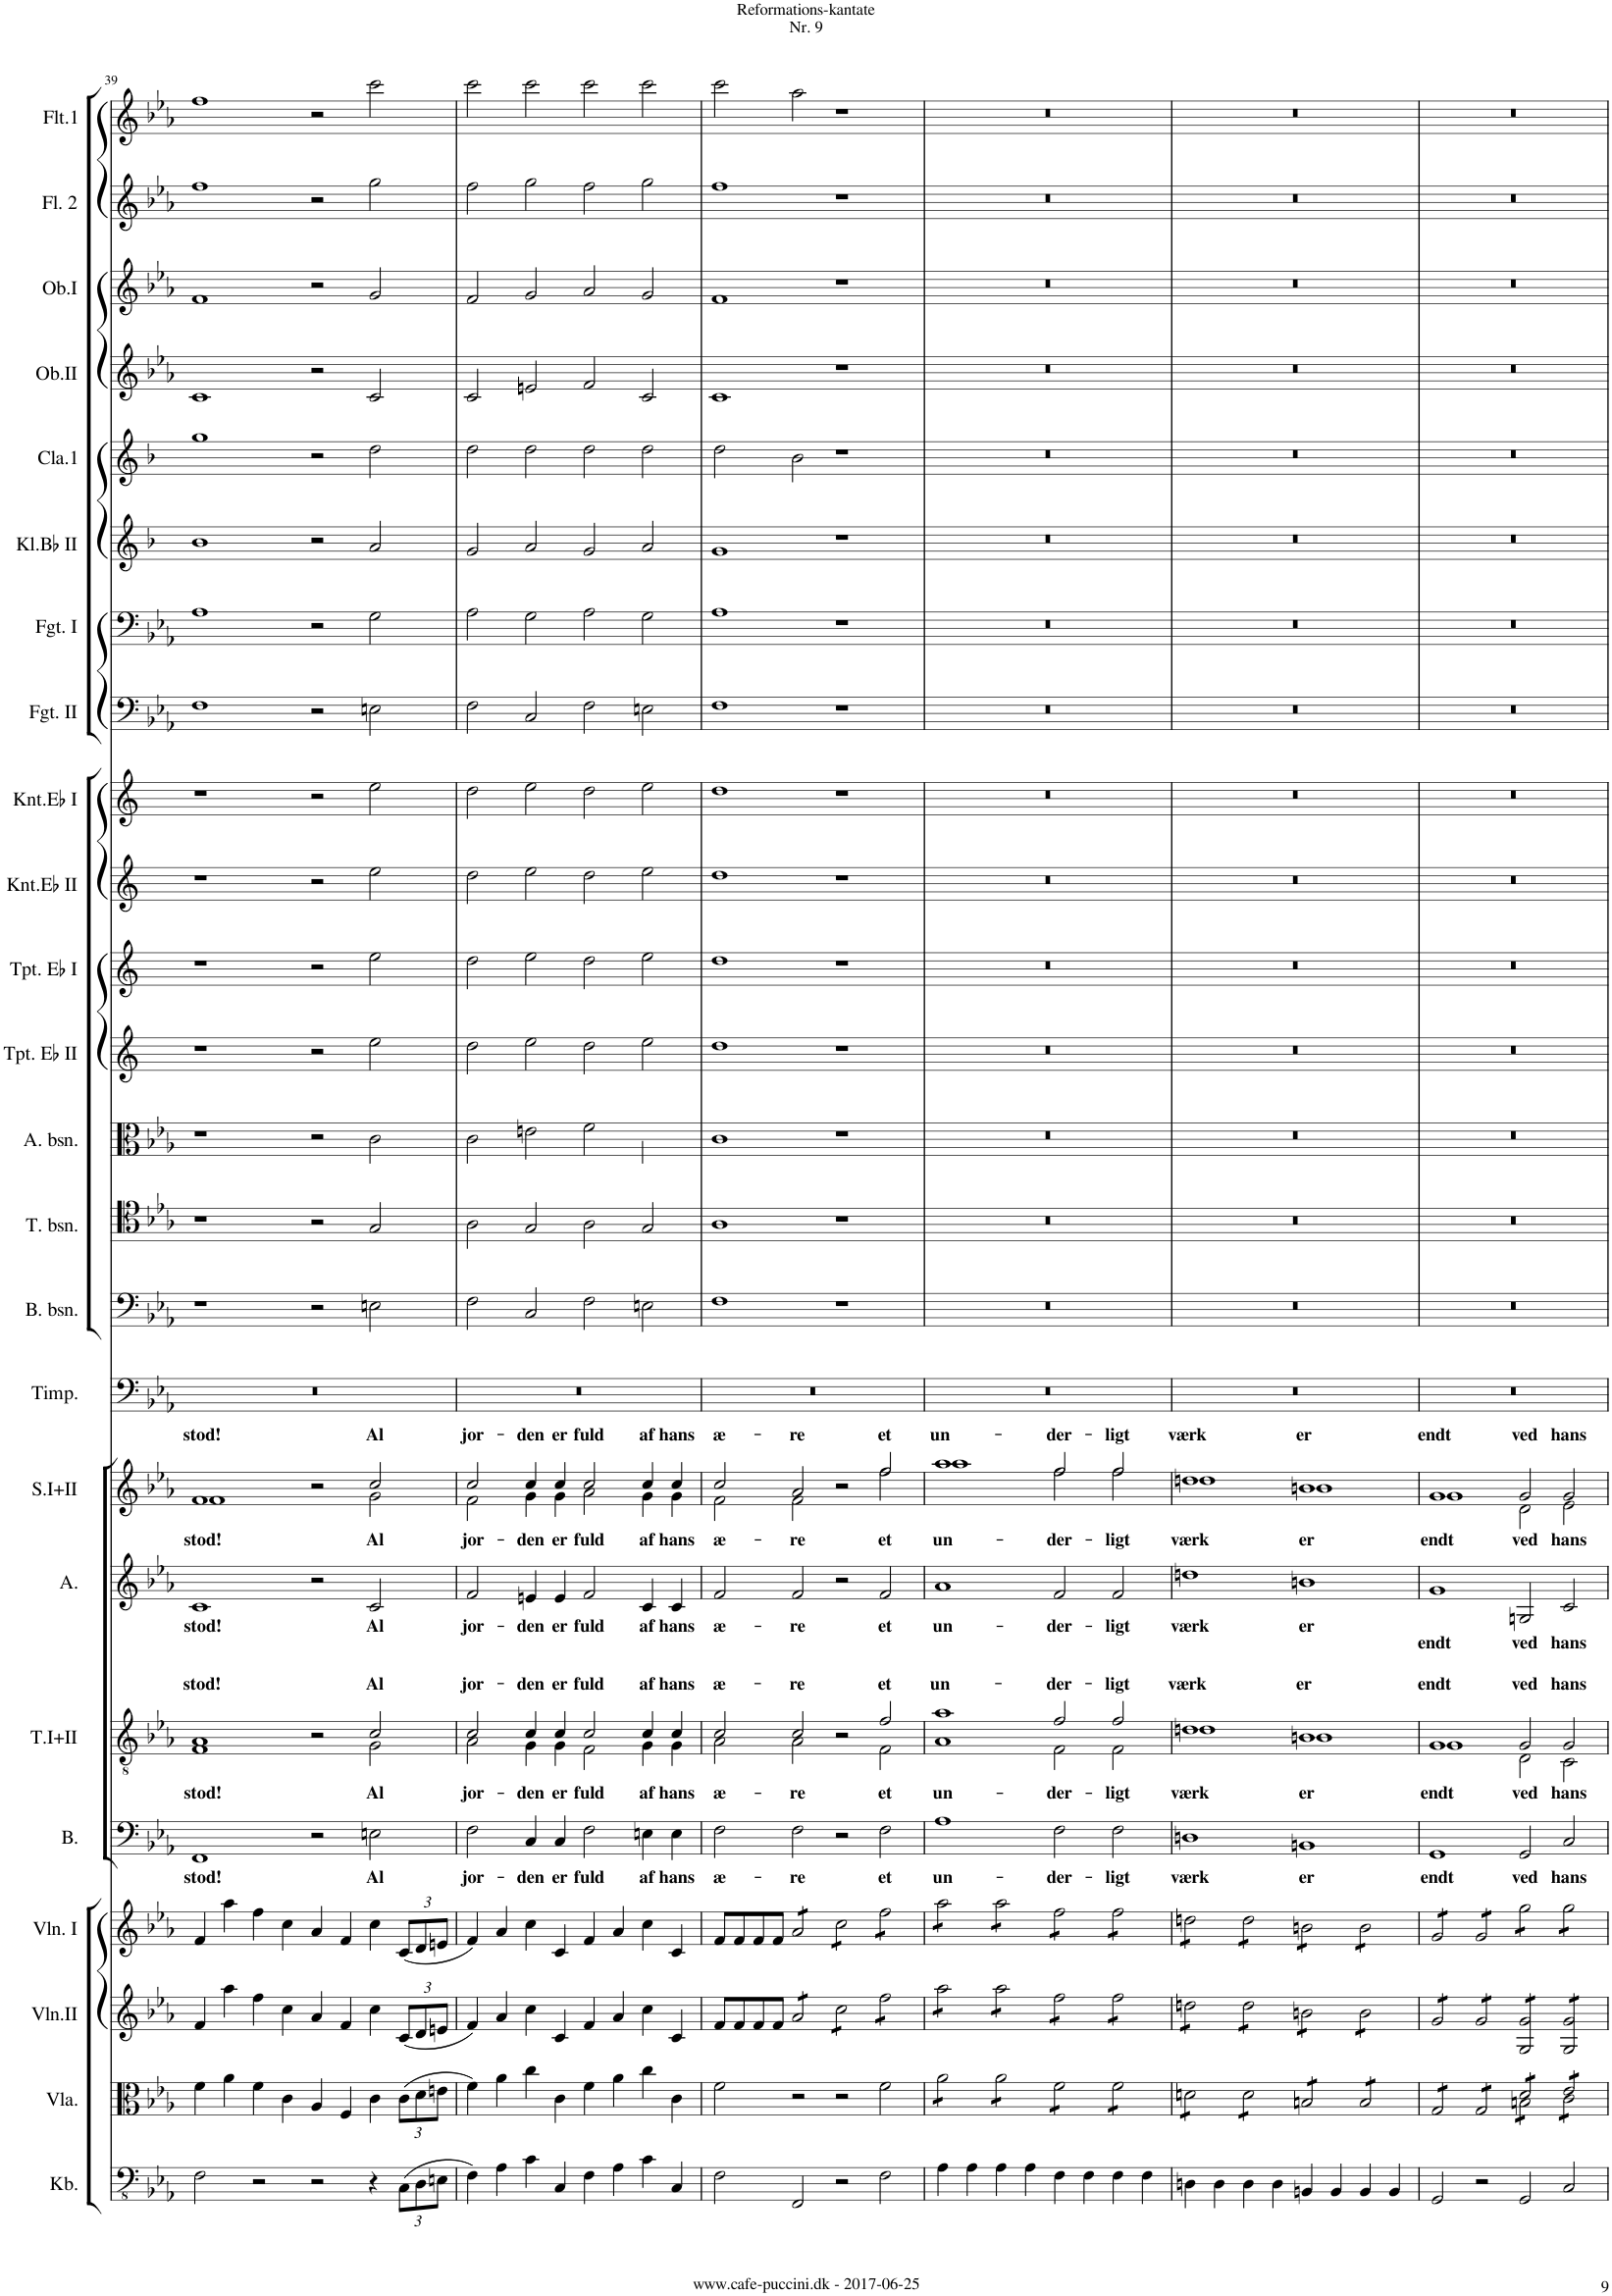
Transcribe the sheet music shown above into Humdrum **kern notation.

**kern	**kern	**kern	**kern	**kern	**text	**kern	**text	**kern	**text	**kern	**text	**kern	**kern	**kern	**kern	**kern	**kern	**kern	**kern	**kern	**kern	**kern	**kern	**kern	**kern	**kern	**kern
*part24	*part23	*part22	*part21	*part20	*part20	*part19	*part19	*part18	*part18	*part17	*part17	*part16	*part15	*part14	*part13	*part12	*part11	*part10	*part9	*part8	*part7	*part6	*part5	*part4	*part3	*part2	*part1
*staff24	*staff23	*staff22	*staff21	*staff20	*staff20	*staff19	*staff19	*staff18	*staff18	*staff17	*staff17	*staff16	*staff15	*staff14	*staff13	*staff12	*staff11	*staff10	*staff9	*staff8	*staff7	*staff6	*staff5	*staff4	*staff3	*staff2	*staff1
*I"Kontrabas	*I"Viola	*I"Violin II	*I"Violin I	*I"Bas	*	*I"Tenor I+II	*	*I"Alt	*	*I"Sopran I+II	*	*I"Timpani	*I"Basbasun	*I"Tenorbasun	*I"Altbasun	*I"Trompet i Eb II	*I"Trompet i Eb I	*I"Kornet i Eb II	*I"Kornet i Eb I	*I"Fagot II	*I"Fagot I	*I"Klarinet i Bb II	*I"Clarinetto 1 (Bb)	*I"Obo II	*I"Obo I	*I"Flauto 2	*I"Flauto 1
*I'Kb.	*I'Vla.	*I'Vln.II	*I'Vln. I	*I'B.	*	*I'T.I+II	*	*I'A.	*	*I'S.I+II	*	*I'Timp.	*I'B. bsn.	*I'T. bsn.	*I'A. bsn.	*I'Tpt. Eb II	*I'Tpt. Eb I	*I'Knt.Eb II	*I'Knt.Eb I	*I'Fgt. II	*I'Fgt. I	*I'Kl.Bb II	*I'Cla.1	*I'Ob.II	*I'Ob.I	*I'Fl. 2	*I'Flt.1
!!LO:PB:g=z
*clefFv4	*clefC3	*clefG2	*clefG2	*clefF4	*	*clefGv2	*	*clefG2	*	*clefG2	*	*clefF4	*clefF4	*clefC4	*clefC3	*clefG2	*clefG2	*clefG2	*clefG2	*clefF4	*clefF4	*clefG2	*clefG2	*clefG2	*clefG2	*clefG2	*clefG2
*Trd7c12	*	*	*	*	*	*	*	*	*	*	*	*	*	*	*	*Trd-2c-3	*Trd-2c-3	*Trd-2c-3	*Trd-2c-3	*	*	*Trd1c2	*Trd1c2	*	*	*	*
*k[b-e-a-]	*k[b-e-a-]	*k[b-e-a-]	*k[b-e-a-]	*k[b-e-a-]	*	*k[b-e-a-]	*	*k[b-e-a-]	*	*k[b-e-a-]	*	*k[b-e-a-]	*k[b-e-a-]	*k[b-e-a-]	*k[b-e-a-]	*k[]	*k[]	*k[]	*k[]	*k[b-e-a-]	*k[b-e-a-]	*k[b-]	*k[b-]	*k[b-e-a-]	*k[b-e-a-]	*k[b-e-a-]	*k[b-e-a-]
*M8/4	*M8/4	*M8/4	*M8/4	*M8/4	*	*M8/4	*	*M8/4	*	*M8/4	*	*M8/4	*M8/4	*M8/4	*M8/4	*M8/4	*M8/4	*M8/4	*M8/4	*M8/4	*M8/4	*M8/4	*M8/4	*M8/4	*M8/4	*M8/4	*M8/4
*met(c|)	*met(c|)	*met(c|)	*met(c|)	*met(c|)	*	*met(c|)	*	*met(c|)	*	*met(c|)	*	*met(c|)	*met(c|)	*met(c|)	*met(c|)	*met(c|)	*met(c|)	*met(c|)	*met(c|)	*met(c|)	*met(c|)	*met(c|)	*met(c|)	*met(c|)	*met(c|)	*met(c|)	*met(c|)
=39	=39	=39	=39	=39	=39	=39	=39	=39	=39	=39	=39	=39	=39	=39	=39	=39	=39	=39	=39	=39	=39	=39	=39	=39	=39	=39	=39
!	!	!	!	!	!LO:LY:b	!	!LO:LY:a	!	!	!	!	!	!	!	!	!	!	!	!	!	!	!	!	!	!	!	!
*	*	*	*	*	*	*^	*	*	*	*	*	*	*	*	*	*	*	*	*	*	*	*	*	*	*	*	*
!	!	!	!	!	!	!	!	!LO:LY:b	!	!LO:LY:b	!	!LO:LY:a	!	!	!	!	!	!	!	!	!	!	!	!	!	!	!	!
*	*	*	*	*	*	*	*	*	*	*	*^	*	*	*	*	*	*	*	*	*	*	*	*	*	*	*	*	*
!	!	!	!	!	!	!	!	!	!	!	!	!	!LO:LY:b	!	!	!	!	!	!	!	!	!	!	!	!	!	!	!	!
2FF\	4f\	4f/	4f/	1FF	stod!	1A-	1F	stod!	1c	stod!	1f	1f	stod!	0r	1r	1r	1r	1r	1r	1r	1r	1F	1A-	1b-	1gg	1c	1f	1ff	1ff
.	4a-\	4aa-\	4aa-\	.	.	.	.	.	.	.	.	.	.	.	.	.	.	.	.	.	.	.	.	.	.	.	.	.	.
2r	4f\	4ff\	4ff\	.	.	.	.	.	.	.	.	.	.	.	.	.	.	.	.	.	.	.	.	.	.	.	.	.	.
.	4c\	4cc\	4cc\	.	.	.	.	.	.	.	.	.	.	.	.	.	.	.	.	.	.	.	.	.	.	.	.	.	.
2r	4A-/	4a-/	4a-/	2r	.	2r	2ryy	.	2r	.	2r	2ryy	.	.	2r	2r	2r	2r	2r	2r	2r	2r	2r	2r	2r	2r	2r	2r	2r
.	4F/	4f/	4f/	.	.	.	.	.	.	.	.	.	.	.	.	.	.	.	.	.	.	.	.	.	.	.	.	.	.
!	!	!	!	!	!LO:LY:b	!	!	!LO:LY:a	!	!	!	!	!	!	!	!	!	!	!	!	!	!	!	!	!	!	!	!	!
!	!	!	!	!	!	!	!	!LO:LY:b	!	!LO:LY:b	!	!	!LO:LY:a	!	!	!	!	!	!	!	!	!	!	!	!	!	!	!	!
!	!	!	!	!	!	!	!	!	!	!	!	!	!LO:LY:b	!	!	!	!	!	!	!	!	!	!	!	!	!	!	!	!
4r	4c\	4cc\	4cc\	2En\	Al	2c/	2G\	Al	2c/	Al	2cc/	2g\	Al	.	2En\	2G/	2c\	2ee\	2ee\	2ee\	2ee\	2En\	2G\	2a/	2dd\	2c/	2g/	2gg\	2ccc\
*Xbrackettup	*Xbrackettup	*Xbrackettup	*Xbrackettup	*	*	*	*	*	*	*	*	*	*	*	*	*	*	*	*	*	*	*	*	*	*	*	*	*	*
(12CC\L	(12c\L	(12c/L	(12c/L	.	.	.	.	.	.	.	.	.	.	.	.	.	.	.	.	.	.	.	.	.	.	.	.	.	.
12DD\	12d\	12d/	12d/	.	.	.	.	.	.	.	.	.	.	.	.	.	.	.	.	.	.	.	.	.	.	.	.	.	.
12EEn\J	12en\J	12en/J	12en/J	.	.	.	.	.	.	.	.	.	.	.	.	.	.	.	.	.	.	.	.	.	.	.	.	.	.
=40	=40	=40	=40	=40	=40	=40	=40	=40	=40	=40	=40	=40	=40	=40	=40	=40	=40	=40	=40	=40	=40	=40	=40	=40	=40	=40	=40	=40	=40
!	!	!	!	!	!LO:LY:b	!	!	!LO:LY:a	!	!	!	!	!	!	!	!	!	!	!	!	!	!	!	!	!	!	!	!	!
!	!	!	!	!	!	!	!	!LO:LY:b	!	!LO:LY:b	!	!	!LO:LY:a	!	!	!	!	!	!	!	!	!	!	!	!	!	!	!	!
!	!	!	!	!	!	!	!	!	!	!	!	!	!LO:LY:b	!	!	!	!	!	!	!	!	!	!	!	!	!	!	!	!
4FF\)	4f\)	4f/)	4f/)	2F\	jor-	2c/	2A-\	jor-	2f/	jor-	2cc/	2f\	jor-	0r	2F\	2A-\	2c\	2dd\	2dd\	2dd\	2dd\	2F\	2A-\	2g/	2dd\	2c/	2f/	2ff\	2ccc\
4AA-\	4a-\	4a-/	4a-/	.	.	.	.	.	.	.	.	.	.	.	.	.	.	.	.	.	.	.	.	.	.	.	.	.	.
!	!	!	!	!	!LO:LY:b	!	!	!LO:LY:a	!	!	!	!	!	!	!	!	!	!	!	!	!	!	!	!	!	!	!	!	!
!	!	!	!	!	!	!	!	!LO:LY:b	!	!LO:LY:b	!	!	!LO:LY:a	!	!	!	!	!	!	!	!	!	!	!	!	!	!	!	!
!	!	!	!	!	!	!	!	!	!	!	!	!	!LO:LY:b	!	!	!	!	!	!	!	!	!	!	!	!	!	!	!	!
4C\	4cc\	4cc\	4cc\	4C/	-den	4c/	4G\	-den	4en/	-den	4cc/	4g\	-den	.	2C/	2G/	2en\	2ee\	2ee\	2ee\	2ee\	2C/	2G\	2a/	2dd\	2en/	2g/	2gg\	2ccc\
!	!	!	!	!	!LO:LY:b	!	!	!LO:LY:a	!	!	!	!	!	!	!	!	!	!	!	!	!	!	!	!	!	!	!	!	!
!	!	!	!	!	!	!	!	!LO:LY:b	!	!LO:LY:b	!	!	!LO:LY:a	!	!	!	!	!	!	!	!	!	!	!	!	!	!	!	!
!	!	!	!	!	!	!	!	!	!	!	!	!	!LO:LY:b	!	!	!	!	!	!	!	!	!	!	!	!	!	!	!	!
4CC/	4c\	4c/	4c/	4C/	er	4c/	4G\	er	4e/	er	4cc/	4g\	er	.	.	.	.	.	.	.	.	.	.	.	.	.	.	.	.
!	!	!	!	!	!LO:LY:b	!	!	!LO:LY:a	!	!	!	!	!	!	!	!	!	!	!	!	!	!	!	!	!	!	!	!	!
!	!	!	!	!	!	!	!	!LO:LY:b	!	!LO:LY:b	!	!	!LO:LY:a	!	!	!	!	!	!	!	!	!	!	!	!	!	!	!	!
!	!	!	!	!	!	!	!	!	!	!	!	!	!LO:LY:b	!	!	!	!	!	!	!	!	!	!	!	!	!	!	!	!
4FF\	4f\	4f/	4f/	2F\	fuld	2c/	2F\	fuld	2f/	fuld	2cc/	2a-\	fuld	.	2F\	2A-\	2f\	2dd\	2dd\	2dd\	2dd\	2F\	2A-\	2g/	2dd\	2f/	2a-/	2ff\	2ccc\
4AA-\	4a-\	4a-/	4a-/	.	.	.	.	.	.	.	.	.	.	.	.	.	.	.	.	.	.	.	.	.	.	.	.	.	.
!	!	!	!	!	!LO:LY:b	!	!	!LO:LY:a	!	!	!	!	!	!	!	!	!	!	!	!	!	!	!	!	!	!	!	!	!
!	!	!	!	!	!	!	!	!LO:LY:b	!	!LO:LY:b	!	!	!LO:LY:a	!	!	!	!	!	!	!	!	!	!	!	!	!	!	!	!
!	!	!	!	!	!	!	!	!	!	!	!	!	!LO:LY:b	!	!	!	!	!	!	!	!	!	!	!	!	!	!	!	!
4C\	4cc\	4cc\	4cc\	4En\	af	4c/	4G\	af	4c/	af	4cc/	4g\	af	.	2En\	2G/	2c\	2ee\	2ee\	2ee\	2ee\	2En\	2G\	2a/	2dd\	2c/	2g/	2gg\	2ccc\
!	!	!	!	!	!LO:LY:b	!	!	!LO:LY:a	!	!	!	!	!	!	!	!	!	!	!	!	!	!	!	!	!	!	!	!	!
!	!	!	!	!	!	!	!	!LO:LY:b	!	!LO:LY:b	!	!	!LO:LY:a	!	!	!	!	!	!	!	!	!	!	!	!	!	!	!	!
!	!	!	!	!	!	!	!	!	!	!	!	!	!LO:LY:b	!	!	!	!	!	!	!	!	!	!	!	!	!	!	!	!
4CC/	4c\	4c/	4c/	4E\	hans	4c/	4G\	hans	4c/	hans	4cc/	4g\	hans	.	.	.	.	.	.	.	.	.	.	.	.	.	.	.	.
=41	=41	=41	=41	=41	=41	=41	=41	=41	=41	=41	=41	=41	=41	=41	=41	=41	=41	=41	=41	=41	=41	=41	=41	=41	=41	=41	=41	=41	=41
!	!	!	!	!	!LO:LY:b	!	!	!LO:LY:a	!	!	!	!	!	!	!	!	!	!	!	!	!	!	!	!	!	!	!	!	!
!	!	!	!	!	!	!	!	!LO:LY:b	!	!LO:LY:b	!	!	!LO:LY:a	!	!	!	!	!	!	!	!	!	!	!	!	!	!	!	!
!	!	!	!	!	!	!	!	!	!	!	!	!	!LO:LY:b	!	!	!	!	!	!	!	!	!	!	!	!	!	!	!	!
2FF\	2f\	8f/L	8f/L	2F\	æ-	2c/	2A-\	æ-	2f/	æ-	2cc/	2f\	æ-	0r	1F	1A-	1c	1dd	1dd	1dd	1dd	1F	1A-	1g	2dd\	1c	1f	1ff	2ccc\
.	.	8f/	8f/	.	.	.	.	.	.	.	.	.	.	.	.	.	.	.	.	.	.	.	.	.	.	.	.	.	.
.	.	8f/	8f/	.	.	.	.	.	.	.	.	.	.	.	.	.	.	.	.	.	.	.	.	.	.	.	.	.	.
.	.	8f/J	8f/J	.	.	.	.	.	.	.	.	.	.	.	.	.	.	.	.	.	.	.	.	.	.	.	.	.	.
!	!	!	!	!	!LO:LY:b	!	!	!LO:LY:a	!	!	!	!	!	!	!	!	!	!	!	!	!	!	!	!	!	!	!	!	!
!	!	!	!	!	!	!	!	!LO:LY:b	!	!LO:LY:b	!	!	!LO:LY:a	!	!	!	!	!	!	!	!	!	!	!	!	!	!	!	!
!	!	!	!	!	!	!	!	!	!	!	!	!	!LO:LY:b	!	!	!	!	!	!	!	!	!	!	!	!	!	!	!	!
*	*	*tremolo	*	*	*	*	*	*	*	*	*	*	*	*	*	*	*	*	*	*	*	*	*	*	*	*	*	*	*
*	*	*	*tremolo	*	*	*	*	*	*	*	*	*	*	*	*	*	*	*	*	*	*	*	*	*	*	*	*	*	*
2FFF/	2r	8a-/L	8a-/L	2F\	-re	2c/	2A-\	-re	2f/	-re	2a-/	2f\	-re	.	.	.	.	.	.	.	.	.	.	.	2b-\	.	.	.	2aa-\
.	.	8a-/	8a-/	.	.	.	.	.	.	.	.	.	.	.	.	.	.	.	.	.	.	.	.	.	.	.	.	.	.
.	.	8a-/	8a-/	.	.	.	.	.	.	.	.	.	.	.	.	.	.	.	.	.	.	.	.	.	.	.	.	.	.
.	.	8a-/J	8a-/J	.	.	.	.	.	.	.	.	.	.	.	.	.	.	.	.	.	.	.	.	.	.	.	.	.	.
2r	2r	8cc\L	8cc\L	2r	.	2r	2ryy	.	2r	.	2r	2ryy	.	.	1r	1r	1r	1r	1r	1r	1r	1r	1r	1r	1r	1r	1r	1r	1r
.	.	8cc\	8cc\	.	.	.	.	.	.	.	.	.	.	.	.	.	.	.	.	.	.	.	.	.	.	.	.	.	.
.	.	8cc\	8cc\	.	.	.	.	.	.	.	.	.	.	.	.	.	.	.	.	.	.	.	.	.	.	.	.	.	.
.	.	8cc\J	8cc\J	.	.	.	.	.	.	.	.	.	.	.	.	.	.	.	.	.	.	.	.	.	.	.	.	.	.
!	!	!	!	!	!LO:LY:b	!	!	!LO:LY:a	!	!	!	!	!	!	!	!	!	!	!	!	!	!	!	!	!	!	!	!	!
!	!	!	!	!	!	!	!	!LO:LY:b	!	!LO:LY:b	!	!	!LO:LY:a	!	!	!	!	!	!	!	!	!	!	!	!	!	!	!	!
!	!	!	!	!	!	!	!	!	!	!	!	!	!LO:LY:b	!	!	!	!	!	!	!	!	!	!	!	!	!	!	!	!
2FF\	2f\	8ff\L	8ff\L	2F\	et	2f/	2F\	et	2f/	et	2ff/	2ff\	et	.	.	.	.	.	.	.	.	.	.	.	.	.	.	.	.
.	.	8ff\	8ff\	.	.	.	.	.	.	.	.	.	.	.	.	.	.	.	.	.	.	.	.	.	.	.	.	.	.
.	.	8ff\	8ff\	.	.	.	.	.	.	.	.	.	.	.	.	.	.	.	.	.	.	.	.	.	.	.	.	.	.
.	.	8ff\J	8ff\J	.	.	.	.	.	.	.	.	.	.	.	.	.	.	.	.	.	.	.	.	.	.	.	.	.	.
=42	=42	=42	=42	=42	=42	=42	=42	=42	=42	=42	=42	=42	=42	=42	=42	=42	=42	=42	=42	=42	=42	=42	=42	=42	=42	=42	=42	=42	=42
!	!	!	!	!	!LO:LY:b	!	!	!LO:LY:a	!	!	!	!	!	!	!	!	!	!	!	!	!	!	!	!	!	!	!	!	!
!	!	!	!	!	!	!	!	!LO:LY:b	!	!LO:LY:b	!	!	!LO:LY:a	!	!	!	!	!	!	!	!	!	!	!	!	!	!	!	!
!	!	!	!	!	!	!	!	!	!	!	!	!	!LO:LY:b	!	!	!	!	!	!	!	!	!	!	!	!	!	!	!	!
*	*tremolo	*	*	*	*	*	*	*	*	*	*	*	*	*	*	*	*	*	*	*	*	*	*	*	*	*	*	*	*
4AA-\	8a-\L	8aa-\L	8aa-\L	1A-	un-	1a-	1A-	un-	1a-	un-	1aa-	1aa-	un-	0r	0r	0r	0r	0r	0r	0r	0r	0r	0r	0r	0r	0r	0r	0r	0r
.	8a-\	8aa-\	8aa-\	.	.	.	.	.	.	.	.	.	.	.	.	.	.	.	.	.	.	.	.	.	.	.	.	.	.
4AA-\	8a-\	8aa-\	8aa-\	.	.	.	.	.	.	.	.	.	.	.	.	.	.	.	.	.	.	.	.	.	.	.	.	.	.
.	8a-\J	8aa-\J	8aa-\J	.	.	.	.	.	.	.	.	.	.	.	.	.	.	.	.	.	.	.	.	.	.	.	.	.	.
4AA-\	8a-\L	8aa-\L	8aa-\L	.	.	.	.	.	.	.	.	.	.	.	.	.	.	.	.	.	.	.	.	.	.	.	.	.	.
.	8a-\	8aa-\	8aa-\	.	.	.	.	.	.	.	.	.	.	.	.	.	.	.	.	.	.	.	.	.	.	.	.	.	.
4AA-\	8a-\	8aa-\	8aa-\	.	.	.	.	.	.	.	.	.	.	.	.	.	.	.	.	.	.	.	.	.	.	.	.	.	.
.	8a-\J	8aa-\J	8aa-\J	.	.	.	.	.	.	.	.	.	.	.	.	.	.	.	.	.	.	.	.	.	.	.	.	.	.
!	!	!	!	!	!LO:LY:b	!	!	!LO:LY:a	!	!	!	!	!	!	!	!	!	!	!	!	!	!	!	!	!	!	!	!	!
!	!	!	!	!	!	!	!	!LO:LY:b	!	!LO:LY:b	!	!	!LO:LY:a	!	!	!	!	!	!	!	!	!	!	!	!	!	!	!	!
!	!	!	!	!	!	!	!	!	!	!	!	!	!LO:LY:b	!	!	!	!	!	!	!	!	!	!	!	!	!	!	!	!
4FF\	8f\L	8ff\L	8ff\L	2F\	-der-	2f/	2F\	-der-	2f/	-der-	2ff/	2ff\	-der-	.	.	.	.	.	.	.	.	.	.	.	.	.	.	.	.
.	8f\	8ff\	8ff\	.	.	.	.	.	.	.	.	.	.	.	.	.	.	.	.	.	.	.	.	.	.	.	.	.	.
4FF\	8f\	8ff\	8ff\	.	.	.	.	.	.	.	.	.	.	.	.	.	.	.	.	.	.	.	.	.	.	.	.	.	.
.	8f\J	8ff\J	8ff\J	.	.	.	.	.	.	.	.	.	.	.	.	.	.	.	.	.	.	.	.	.	.	.	.	.	.
!	!	!	!	!	!LO:LY:b	!	!	!LO:LY:a	!	!	!	!	!	!	!	!	!	!	!	!	!	!	!	!	!	!	!	!	!
!	!	!	!	!	!	!	!	!LO:LY:b	!	!LO:LY:b	!	!	!LO:LY:a	!	!	!	!	!	!	!	!	!	!	!	!	!	!	!	!
!	!	!	!	!	!	!	!	!	!	!	!	!	!LO:LY:b	!	!	!	!	!	!	!	!	!	!	!	!	!	!	!	!
4FF\	8f\L	8ff\L	8ff\L	2F\	-ligt	2f/	2F\	-ligt	2f/	-ligt	2ff/	2ff\	-ligt	.	.	.	.	.	.	.	.	.	.	.	.	.	.	.	.
.	8f\	8ff\	8ff\	.	.	.	.	.	.	.	.	.	.	.	.	.	.	.	.	.	.	.	.	.	.	.	.	.	.
4FF\	8f\	8ff\	8ff\	.	.	.	.	.	.	.	.	.	.	.	.	.	.	.	.	.	.	.	.	.	.	.	.	.	.
.	8f\J	8ff\J	8ff\J	.	.	.	.	.	.	.	.	.	.	.	.	.	.	.	.	.	.	.	.	.	.	.	.	.	.
=43	=43	=43	=43	=43	=43	=43	=43	=43	=43	=43	=43	=43	=43	=43	=43	=43	=43	=43	=43	=43	=43	=43	=43	=43	=43	=43	=43	=43	=43
!	!	!	!	!	!LO:LY:b	!	!	!LO:LY:a	!	!	!	!	!	!	!	!	!	!	!	!	!	!	!	!	!	!	!	!	!
!	!	!	!	!	!	!	!	!LO:LY:b	!	!LO:LY:b	!	!	!LO:LY:a	!	!	!	!	!	!	!	!	!	!	!	!	!	!	!	!
!	!	!	!	!	!	!	!	!	!	!	!	!	!LO:LY:b	!	!	!	!	!	!	!	!	!	!	!	!	!	!	!	!
4DDn\	8dn\L	8ddn\L	8ddn\L	1Dn	værk	1dn	1dn	værk	1ddn	værk	1ddn	1dd	værk	0r	0r	0r	0r	0r	0r	0r	0r	0r	0r	0r	0r	0r	0r	0r	0r
.	8dn\	8ddn\	8ddn\	.	.	.	.	.	.	.	.	.	.	.	.	.	.	.	.	.	.	.	.	.	.	.	.	.	.
4DD\	8dn\	8ddn\	8ddn\	.	.	.	.	.	.	.	.	.	.	.	.	.	.	.	.	.	.	.	.	.	.	.	.	.	.
.	8dn\J	8ddn\J	8ddn\J	.	.	.	.	.	.	.	.	.	.	.	.	.	.	.	.	.	.	.	.	.	.	.	.	.	.
4DD\	8d\L	8dd\L	8dd\L	.	.	.	.	.	.	.	.	.	.	.	.	.	.	.	.	.	.	.	.	.	.	.	.	.	.
.	8d\	8dd\	8dd\	.	.	.	.	.	.	.	.	.	.	.	.	.	.	.	.	.	.	.	.	.	.	.	.	.	.
4DD\	8d\	8dd\	8dd\	.	.	.	.	.	.	.	.	.	.	.	.	.	.	.	.	.	.	.	.	.	.	.	.	.	.
.	8d\J	8dd\J	8dd\J	.	.	.	.	.	.	.	.	.	.	.	.	.	.	.	.	.	.	.	.	.	.	.	.	.	.
!	!	!	!	!	!LO:LY:b	!	!	!LO:LY:a	!	!	!	!	!	!	!	!	!	!	!	!	!	!	!	!	!	!	!	!	!
!	!	!	!	!	!	!	!	!LO:LY:b	!	!LO:LY:b	!	!	!LO:LY:a	!	!	!	!	!	!	!	!	!	!	!	!	!	!	!	!
!	!	!	!	!	!	!	!	!	!	!	!	!	!LO:LY:b	!	!	!	!	!	!	!	!	!	!	!	!	!	!	!	!
4BBBn/	8Bn/L	8bn\L	8bn\L	1BBn	er	1Bn	1B	er	1bn	er	1bn	1b	er	.	.	.	.	.	.	.	.	.	.	.	.	.	.	.	.
.	8Bn/	8bn\	8bn\	.	.	.	.	.	.	.	.	.	.	.	.	.	.	.	.	.	.	.	.	.	.	.	.	.	.
4BBB/	8Bn/	8bn\	8bn\	.	.	.	.	.	.	.	.	.	.	.	.	.	.	.	.	.	.	.	.	.	.	.	.	.	.
.	8Bn/J	8bn\J	8bn\J	.	.	.	.	.	.	.	.	.	.	.	.	.	.	.	.	.	.	.	.	.	.	.	.	.	.
4BBB/	8B/L	8b\L	8b\L	.	.	.	.	.	.	.	.	.	.	.	.	.	.	.	.	.	.	.	.	.	.	.	.	.	.
.	8B/	8b\	8b\	.	.	.	.	.	.	.	.	.	.	.	.	.	.	.	.	.	.	.	.	.	.	.	.	.	.
4BBB/	8B/	8b\	8b\	.	.	.	.	.	.	.	.	.	.	.	.	.	.	.	.	.	.	.	.	.	.	.	.	.	.
.	8B/J	8b\J	8b\J	.	.	.	.	.	.	.	.	.	.	.	.	.	.	.	.	.	.	.	.	.	.	.	.	.	.
=44	=44	=44	=44	=44	=44	=44	=44	=44	=44	=44	=44	=44	=44	=44	=44	=44	=44	=44	=44	=44	=44	=44	=44	=44	=44	=44	=44	=44	=44
*	*^	*	*	*	*	*	*	*	*	*	*	*	*	*	*	*	*	*	*	*	*	*	*	*	*	*	*	*	*
!	!	!	!	!	!	!LO:LY:b	!	!	!LO:LY:a	!	!	!	!	!	!	!	!	!	!	!	!	!	!	!	!	!	!	!	!	!
!	!	!	!	!	!	!	!	!	!LO:LY:b	!	!LO:LY:b	!	!	!LO:LY:a	!	!	!	!	!	!	!	!	!	!	!	!	!	!	!	!
!	!	!	!	!	!	!	!	!	!	!	!	!	!	!LO:LY:b	!	!	!	!	!	!	!	!	!	!	!	!	!	!	!	!
2GGG/	8G/L	1ryy	8g/L	8g/L	1GG	endt	1G	1G	endt	1g	endt	1g	1g	endt	0r	0r	0r	0r	0r	0r	0r	0r	0r	0r	0r	0r	0r	0r	0r	0r
.	8G/	.	8g/	8g/	.	.	.	.	.	.	.	.	.	.	.	.	.	.	.	.	.	.	.	.	.	.	.	.	.	.
.	8G/	.	8g/	8g/	.	.	.	.	.	.	.	.	.	.	.	.	.	.	.	.	.	.	.	.	.	.	.	.	.	.
.	8G/J	.	8g/J	8g/J	.	.	.	.	.	.	.	.	.	.	.	.	.	.	.	.	.	.	.	.	.	.	.	.	.	.
2r	8G/L	.	8g/L	8g/L	.	.	.	.	.	.	.	.	.	.	.	.	.	.	.	.	.	.	.	.	.	.	.	.	.	.
.	8G/	.	8g/	8g/	.	.	.	.	.	.	.	.	.	.	.	.	.	.	.	.	.	.	.	.	.	.	.	.	.	.
.	8G/	.	8g/	8g/	.	.	.	.	.	.	.	.	.	.	.	.	.	.	.	.	.	.	.	.	.	.	.	.	.	.
.	8G/J	.	8g/J	8g/J	.	.	.	.	.	.	.	.	.	.	.	.	.	.	.	.	.	.	.	.	.	.	.	.	.	.
!	!	!	!	!	!	!LO:LY:b	!	!	!LO:LY:a	!	!	!	!	!	!	!	!	!	!	!	!	!	!	!	!	!	!	!	!	!
!	!	!	!	!	!	!	!	!	!LO:LY:b	!	!LO:LY:b	!	!	!LO:LY:a	!	!	!	!	!	!	!	!	!	!	!	!	!	!	!	!
!	!	!	!	!	!	!	!	!	!	!	!	!	!	!LO:LY:b	!	!	!	!	!	!	!	!	!	!	!	!	!	!	!	!
2GGG/	8d/L	8Bn\L	8G/ 8g/L	8gg\L	2GG/	ved	2G/	2D\	ved	2Gn/	ved	2g/	2d\	ved	.	.	.	.	.	.	.	.	.	.	.	.	.	.	.	.
.	8d/	8Bn\	8G/ 8g/	8gg\	.	.	.	.	.	.	.	.	.	.	.	.	.	.	.	.	.	.	.	.	.	.	.	.	.	.
.	8d/	8Bn\	8G/ 8g/	8gg\	.	.	.	.	.	.	.	.	.	.	.	.	.	.	.	.	.	.	.	.	.	.	.	.	.	.
.	8d/J	8Bn\J	8G/ 8g/J	8gg\J	.	.	.	.	.	.	.	.	.	.	.	.	.	.	.	.	.	.	.	.	.	.	.	.	.	.
!	!	!	!	!	!	!LO:LY:b	!	!	!LO:LY:a	!	!	!	!	!	!	!	!	!	!	!	!	!	!	!	!	!	!	!	!	!
!	!	!	!	!	!	!	!	!	!LO:LY:b	!	!LO:LY:b	!	!	!LO:LY:a	!	!	!	!	!	!	!	!	!	!	!	!	!	!	!	!
!	!	!	!	!	!	!	!	!	!	!	!	!	!	!LO:LY:b	!	!	!	!	!	!	!	!	!	!	!	!	!	!	!	!
2CC/	8e-/L	8c\L	8G/ 8g/L	8gg\L	2C/	hans	2G/	2C\	hans	2c/	hans	2g/	2e-\	hans	.	.	.	.	.	.	.	.	.	.	.	.	.	.	.	.
.	8e-/	8c\	8G/ 8g/	8gg\	.	.	.	.	.	.	.	.	.	.	.	.	.	.	.	.	.	.	.	.	.	.	.	.	.	.
.	8e-/	8c\	8G/ 8g/	8gg\	.	.	.	.	.	.	.	.	.	.	.	.	.	.	.	.	.	.	.	.	.	.	.	.	.	.
.	8e-/J	8c\J	8G/ 8g/J	8gg\J	.	.	.	.	.	.	.	.	.	.	.	.	.	.	.	.	.	.	.	.	.	.	.	.	.	.
*	*	*	*	*Xtremolo	*	*	*	*	*	*	*	*	*	*	*	*	*	*	*	*	*	*	*	*	*	*	*	*	*	*
*	*	*	*Xtremolo	*	*	*	*	*	*	*	*	*	*	*	*	*	*	*	*	*	*	*	*	*	*	*	*	*	*	*
*	*Xtremolo	*	*	*	*	*	*	*	*	*	*	*	*	*	*	*	*	*	*	*	*	*	*	*	*	*	*	*	*	*
*	*v	*v	*	*	*	*	*v	*v	*	*	*	*v	*v	*	*	*	*	*	*	*	*	*	*	*	*	*	*	*	*	*
=	=	=	=	=	=	=	=	=	=	=	=	=	=	=	=	=	=	=	=	=	=	=	=	=	=	=	=
*-	*-	*-	*-	*-	*-	*-	*-	*-	*-	*-	*-	*-	*-	*-	*-	*-	*-	*-	*-	*-	*-	*-	*-	*-	*-	*-	*-
